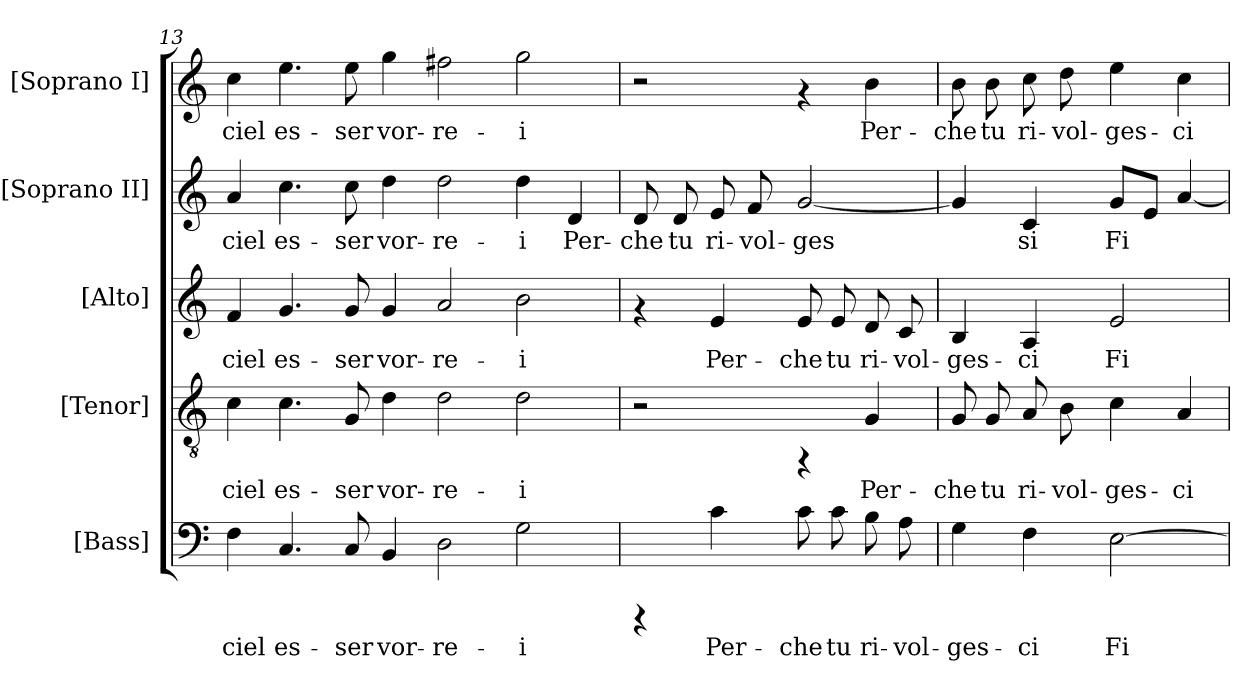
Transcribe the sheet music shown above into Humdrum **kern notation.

**kern	**text	**kern	**text	**kern	**text	**kern	**text	**kern	**text
*part5	*part5	*part4	*part4	*part3	*part3	*part2	*part2	*part1	*part1
*staff5	*staff5	*staff4	*staff4	*staff3	*staff3	*staff2	*staff2	*staff1	*staff1
*I"[Bass]	*	*I"[Tenor]	*	*I"[Alto]	*	*I"[Soprano II]	*	*I"[Soprano I]	*
!!LO:PB:g=z
*clefF4	*	*clefGv2	*	*clefG2	*	*clefG2	*	*clefG2	*
*k[]	*	*k[]	*	*k[]	*	*k[]	*	*k[]	*
*C:	*	*C:	*	*C:	*	*C:	*	*C:	*
=13	=13	=13	=13	=13	=13	=13	=13	=13	=13
!	!LO:LY:b:cj	!	!LO:LY:b:cj	!	!LO:LY:b:cj	!	!LO:LY:b:cj	!	!LO:LY:b:cj
4F\	ciel	4c\	ciel	4f/	ciel	4a/	ciel	4cc\	ciel
!	!LO:LY:b:cj	!	!LO:LY:b:cj	!	!LO:LY:b:cj	!	!LO:LY:b:cj	!	!LO:LY:b:cj
4.C/	es-	4.c\	es-	4.g/	es-	4.cc\	es-	4.ee\	es-
!	!LO:LY:b:cj	!	!LO:LY:b:cj	!	!LO:LY:b:cj	!	!LO:LY:b:cj	!	!LO:LY:b:cj
8C/	-ser	8G/	-ser	8g/	-ser	8cc\	-ser	8ee\	-ser
!	!LO:LY:b:cj	!	!LO:LY:b:cj	!	!LO:LY:b:cj	!	!LO:LY:b:cj	!	!LO:LY:b:cj
4BB/	vor-	4d\	vor-	4g/	vor-	4dd\	vor-	4gg\	vor-
!	!LO:LY:b:cj	!	!LO:LY:b:cj	!	!LO:LY:b:cj	!	!LO:LY:b:cj	!	!LO:LY:b:cj
2D\	-re-	2d\	-re-	2a/	-re-	2dd\	-re-	2ff#X\	-re-
!	!LO:LY:b:cj	!	!LO:LY:b:cj	!	!LO:LY:b:cj	!	!LO:LY:b:cj	!	!LO:LY:b:cj
2G\	-i	2d\	-i	2b\	-i	4dd\	-i	2gg\	-i
!	!	!	!	!	!	!	!LO:LY:b:cj	!	!
.	.	.	.	.	.	4d/	Per-	.	.
=14	=14	=14	=14	=14	=14	=14	=14	=14	=14
!	!	!	!	!	!	!	!LO:LY:b:cj	!	!
4rCCC	.	2r	.	4rf	.	8d/	-che	2r	.
!	!	!	!	!	!	!	!LO:LY:b:cj	!	!
.	.	.	.	.	.	8d/	tu	.	.
!	!LO:LY:b:cj	!	!	!	!LO:LY:b:cj	!	!LO:LY:b:cj	!	!
4c\	Per-	.	.	4e/	Per-	8e/	ri-	.	.
!	!	!	!	!	!	!	!LO:LY:b:cj	!	!
.	.	.	.	.	.	8f/	-vol-	.	.
!	!LO:LY:b:cj	!	!	!	!LO:LY:b:cj	!	!LO:LY:b:cj	!	!
8c\	-che	4rFF	.	8e/	-che	[<2g/	-ges-	4rf	.
!	!LO:LY:b:cj	!	!	!	!LO:LY:b:cj	!	!	!	!
8c\	tu	.	.	8e/	tu	.	.	.	.
!	!LO:LY:b:cj	!	!LO:LY:b:cj	!	!LO:LY:b:cj	!	!	!	!LO:LY:b:cj
8B\	ri-	4G/	Per-	8d/	ri-	.	.	4b\	Per-
!	!LO:LY:b:cj	!	!	!	!LO:LY:b:cj	!	!	!	!
8A\	-vol-	.	.	8c/	-vol-	.	.	.	.
=15	=15	=15	=15	=15	=15	=15	=15	=15	=15
!	!LO:LY:b:cj	!	!LO:LY:b:cj	!	!LO:LY:b:cj	!	!LO:LY:b:cj	!	!LO:LY:b:cj
4G\	-ges-	8G/	-che	4B/	-ges-	4g/]	--	8b\	-che
!	!	!	!LO:LY:b:cj	!	!	!	!	!	!LO:LY:b:cj
.	.	8G/	tu	.	.	.	.	8b\	tu
!	!LO:LY:b:cj	!	!LO:LY:b:cj	!	!LO:LY:b:cj	!	!LO:LY:b:cj	!	!LO:LY:b:cj
4F\	-ci	8A/	ri-	4A/	-ci	4c/	-si	8cc\	ri-
!	!	!	!LO:LY:b:cj	!	!	!	!	!	!LO:LY:b:cj
.	.	8B\	-vol-	.	.	.	.	8dd\	-vol-
!	!LO:LY:b:cj	!	!LO:LY:b:cj	!	!LO:LY:b:cj	!	!LO:LY:b:cj	!	!LO:LY:b:cj
[>2E\	Fi-	4c\	-ges-	2e/	Fi-	8g/L	Fi-	4ee\	-ges-
!	!	!	!	!	!	!	!LO:LY:b:cj	!	!
.	.	.	.	.	.	8e/J	--	.	.
!	!	!	!LO:LY:b:cj	!	!	!	!LO:LY:b:cj	!	!LO:LY:b:cj
.	.	4A/	-ci	.	.	[<4a/	--	4cc\	-ci
=	=	=	=	=	=	=	=	=	=
*-	*-	*-	*-	*-	*-	*-	*-	*-	*-
